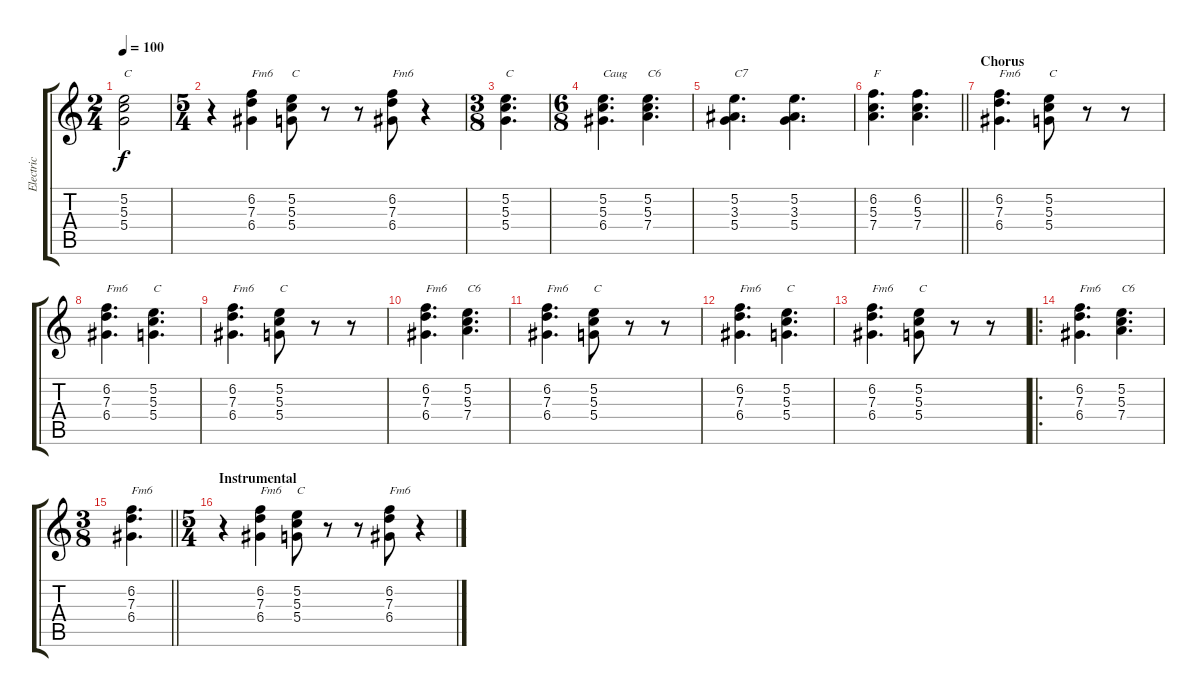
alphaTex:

\track ("Electric" "Electric") {instrument overdrivenguitar}
\staff {score tabs}
\tuning (E4 B3 G3 D3 A2 E2) {hide}
\ts (2 4)
\tempo 100
\clef g2
\ks c
(5.2 5.3 5.4).2{txt "C" dy f} |
\ts (5 4)
r.4 (6.2 7.3 6.4).4{txt "Fm6"} (5.2 5.3 5.4).8{txt "C"} r.8 r.8 (6.2 7.3 6.4).8{txt "Fm6"} r.4 |
\ts (3 8)
(5.2 5.3 5.4).4{d txt "C"} |
\ts (6 8)
(5.2 5.3 6.4).4{d txt "Caug"} (5.2 5.3 7.4).4{d txt "C6"} |
(5.2 3.3 5.4).4{d txt "C7"} (5.2 3.3 5.4).4{d} |
\barLineRight lightlight
(6.2 5.3 7.4).4{d txt "F"} (6.2 5.3 7.4).4{d} |
\section ("" "Chorus")
(6.2 7.3 6.4).4{d txt "Fm6"} (5.2 5.3 5.4).8{txt "C"} r.8 r.8 |
(6.2 7.3 6.4).4{d txt "Fm6"} (5.2 5.3 5.4).4{d txt "C"} |
(6.2 7.3 6.4).4{d txt "Fm6"} (5.2 5.3 5.4).8{txt "C"} r.8 r.8 |
(6.2 7.3 6.4).4{d txt "Fm6"} (5.2 5.3 7.4).4{d txt "C6"} |
(6.2 7.3 6.4).4{d txt "Fm6"} (5.2 5.3 5.4).8{txt "C"} r.8 r.8 |
(6.2 7.3 6.4).4{d txt "Fm6"} (5.2 5.3 5.4).4{d txt "C"} |
(6.2 7.3 6.4).4{d txt "Fm6"} (5.2 5.3 5.4).8{txt "C"} r.8 r.8 |
\ro
(6.2 7.3 6.4).4{d txt "Fm6"} (5.2 5.3 7.4).4{d txt "C6"} |
\ts (3 8)
\barLineRight lightlight
(6.2 7.3 6.4).4{d txt "Fm6"} |
\ts (5 4)
\section ("" "Instrumental")
r.4 (6.2 7.3 6.4).4{txt "Fm6"} (5.2 5.3 5.4).8{txt "C"} r.8 r.8 (6.2 7.3 6.4).8{txt "Fm6"} r.4
